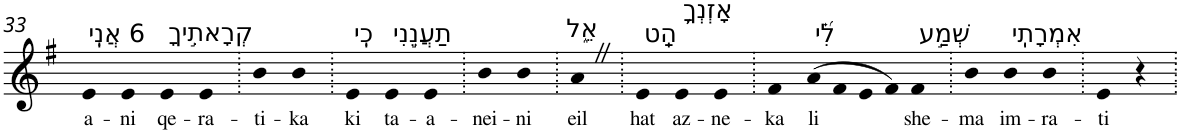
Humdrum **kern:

**kern	**text
*part1	*part1
*staff1	*staff1
*I"Piano	*
*I'Pno	*
!!LO:PB:g=z
*clefG2	*
*k[f#]	*
*G:	*
=33	=33
!LO:TX:a:t=6 אֲנִֽי	!
!	!LO:LY:b
4e	a-
!	!LO:LY:b
4e	-ni
!LO:TX:a:t=קְרָאתִ֣יךָ	!
!	!LO:LY:b
4e	qe-
!	!LO:LY:b
4e	-ra-
=34.	=34.
!	!LO:LY:b
4b	-ti-
!	!LO:LY:b
4b	-ka
=35.	=35.
!LO:TX:a:t=כִֽי	!
!	!LO:LY:b
4e	ki
!LO:TX:a:t=תַעֲנֵ֣נִי	!
!	!LO:LY:b
4e	ta-
!	!LO:LY:b
4e	-a-
=36.	=36.
!	!LO:LY:b
4b	-nei-
!	!LO:LY:b
4b	-ni
=37.	=37.
!LO:TX:a:t=אֵ֑ל	!
!	!LO:LY:b
4aZ	eil
=38.	=38.
!LO:TX:a:t=הַֽט	!
!	!LO:LY:b
4e	hat
!LO:TX:a:t=אָזְנְךָ֥	!
!	!LO:LY:b
4e	az-
!	!LO:LY:b
4e	-ne-
=39.	=39.
!	!LO:LY:b
4f#	-ka
!LO:TX:a:t=לִ֝֗י	!
!	!LO:LY:b
(>8a	li
8f#	.
8e	.
8f#)	.
!LO:TX:a:t=שְׁמַ֣ע	!
!	!LO:LY:b
4f#	she-
=40.	=40.
!	!LO:LY:b
4b	-ma
!LO:TX:a:t=אִמְרָתִֽי	!
!	!LO:LY:b
4b	im-
!	!LO:LY:b
4b	-ra-
=41.	=41.
!	!LO:LY:b
4e	-ti
4r	.
=.	=.
*-	*-
